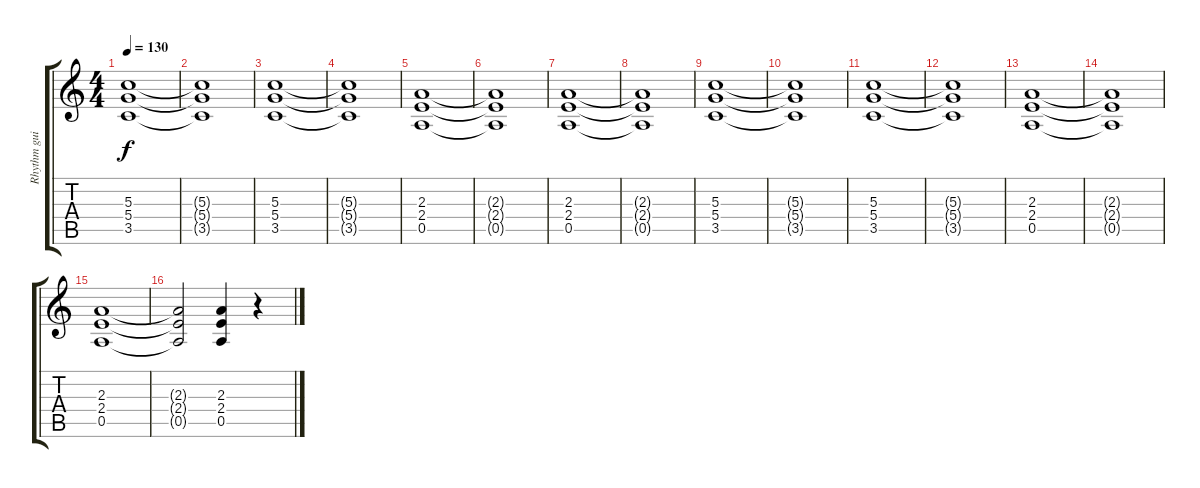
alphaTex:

\track ("Rhythm guitar" "Rhythm gui") {instrument distortionguitar}
\staff {score tabs}
\tuning (E4 B3 G3 D3 A2 E2) {hide}
\ts (4 4)
\tempo 130
\clef g2
\ks c
(5.3 5.4 3.5).1{dy f} |
(5.3{t} 5.4{t} 3.5{t}).1 |
(5.3 5.4 3.5).1 |
(5.3{t} 5.4{t} 3.5{t}).1 |
(2.3 2.4 0.5).1 |
(2.3{t} 2.4{t} 0.5{t}).1 |
(2.3 2.4 0.5).1 |
(2.3{t} 2.4{t} 0.5{t}).1 |
(5.3 5.4 3.5).1 |
(5.3{t} 5.4{t} 3.5{t}).1 |
(5.3 5.4 3.5).1 |
(5.3{t} 5.4{t} 3.5{t}).1 |
(2.3 2.4 0.5).1 |
(2.3{t} 2.4{t} 0.5{t}).1 |
(2.3 2.4 0.5).1 |
(2.3{t} 2.4{t} 0.5{t}).2 (2.3 2.4 0.5).4 r.4
